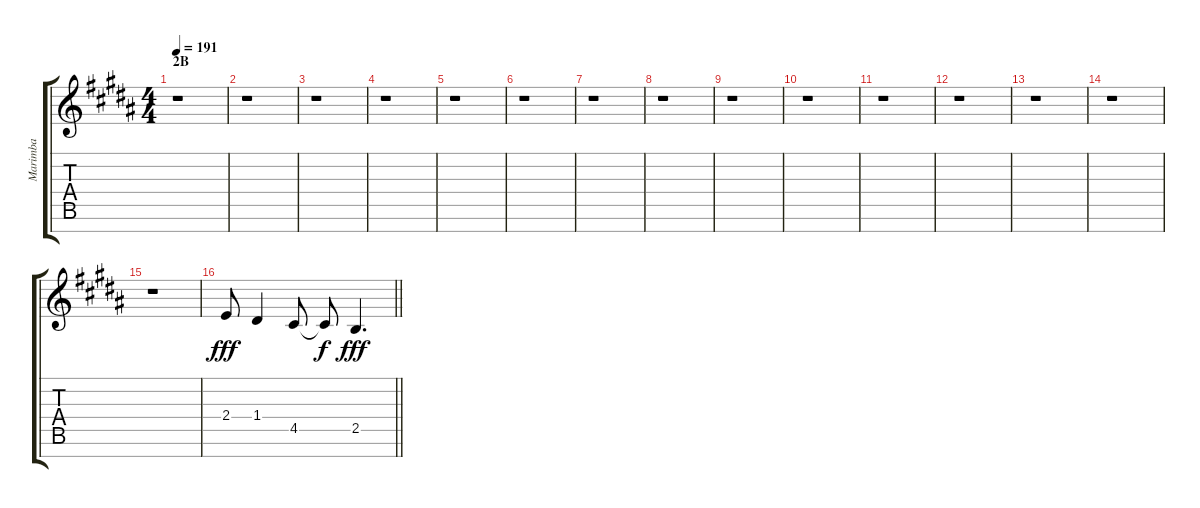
\track ("Marimba" "Marimba") {instrument marimba}
\staff {score tabs}
\tuning (E5 B4 G4 D4 A3 E3 B2) {hide}
\ts (4 4)
\section ("" "2B")
\tempo 191
\clef g2
\ks b
r.1{dy fff} |
r.1 |
r.1 |
r.1 |
r.1 |
r.1 |
r.1 |
r.1 |
r.1 |
r.1 |
r.1 |
r.1 |
r.1 |
r.1 |
r.1 |
\barLineRight lightlight
2.4.8 1.4.4 4.5.8 4.5{t}.8{dy f} 2.5.4{d dy fff}
